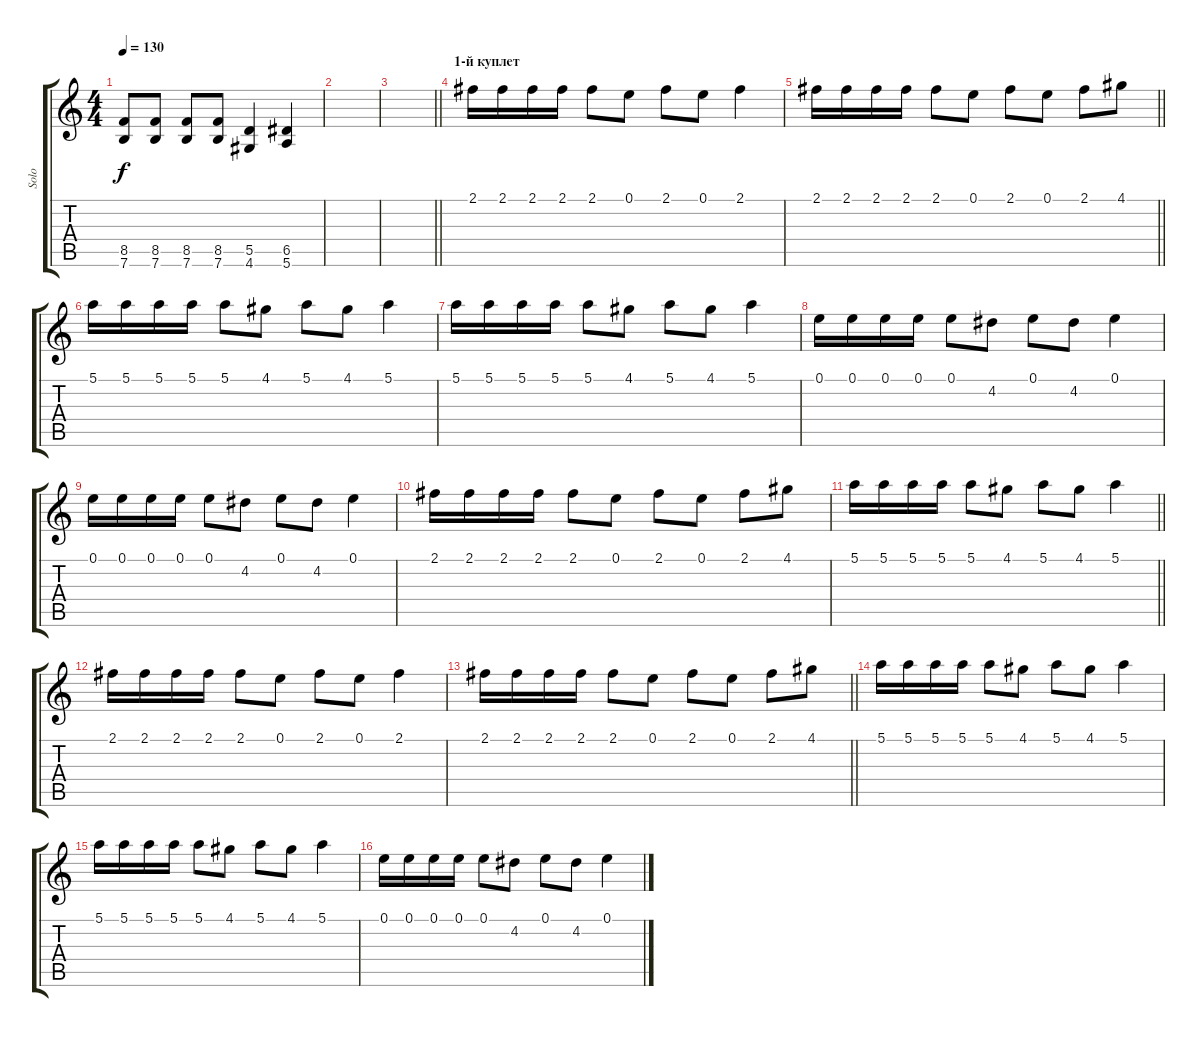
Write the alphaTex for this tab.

\track ("Solo" "Solo") {instrument distortionguitar}
\staff {score tabs}
\tuning (E4 B3 G3 D3 A2 E2) {hide}
\ts (4 4)
\tempo 130
\clef g2
\ks c
(8.5 7.6).8{dy f} (8.5 7.6).8 (8.5 7.6).8 (8.5 7.6).8 (5.5 4.6).4 (6.5 5.6).4 |
|
\barLineRight lightlight
|
\section ("" "1-й куплет")
2.1.16 2.1.16 2.1.16 2.1.16 2.1.8 0.1.8 2.1.8 0.1.8 2.1.4 |
\barLineRight lightlight
2.1.16 2.1.16 2.1.16 2.1.16 2.1.8 0.1.8 2.1.8 0.1.8 2.1.8 4.1.8 |
5.1.16 5.1.16 5.1.16 5.1.16 5.1.8 4.1.8 5.1.8 4.1.8 5.1.4 |
5.1.16 5.1.16 5.1.16 5.1.16 5.1.8 4.1.8 5.1.8 4.1.8 5.1.4 |
0.1.16 0.1.16 0.1.16 0.1.16 0.1.8 4.2.8 0.1.8 4.2.8 0.1.4 |
0.1.16 0.1.16 0.1.16 0.1.16 0.1.8 4.2.8 0.1.8 4.2.8 0.1.4 |
2.1.16 2.1.16 2.1.16 2.1.16 2.1.8 0.1.8 2.1.8 0.1.8 2.1.8 4.1.8 |
\barLineRight lightlight
5.1.16 5.1.16 5.1.16 5.1.16 5.1.8 4.1.8 5.1.8 4.1.8 5.1.4 |
2.1.16 2.1.16 2.1.16 2.1.16 2.1.8 0.1.8 2.1.8 0.1.8 2.1.4 |
\barLineRight lightlight
2.1.16 2.1.16 2.1.16 2.1.16 2.1.8 0.1.8 2.1.8 0.1.8 2.1.8 4.1.8 |
5.1.16 5.1.16 5.1.16 5.1.16 5.1.8 4.1.8 5.1.8 4.1.8 5.1.4 |
5.1.16 5.1.16 5.1.16 5.1.16 5.1.8 4.1.8 5.1.8 4.1.8 5.1.4 |
0.1.16 0.1.16 0.1.16 0.1.16 0.1.8 4.2.8 0.1.8 4.2.8 0.1.4
